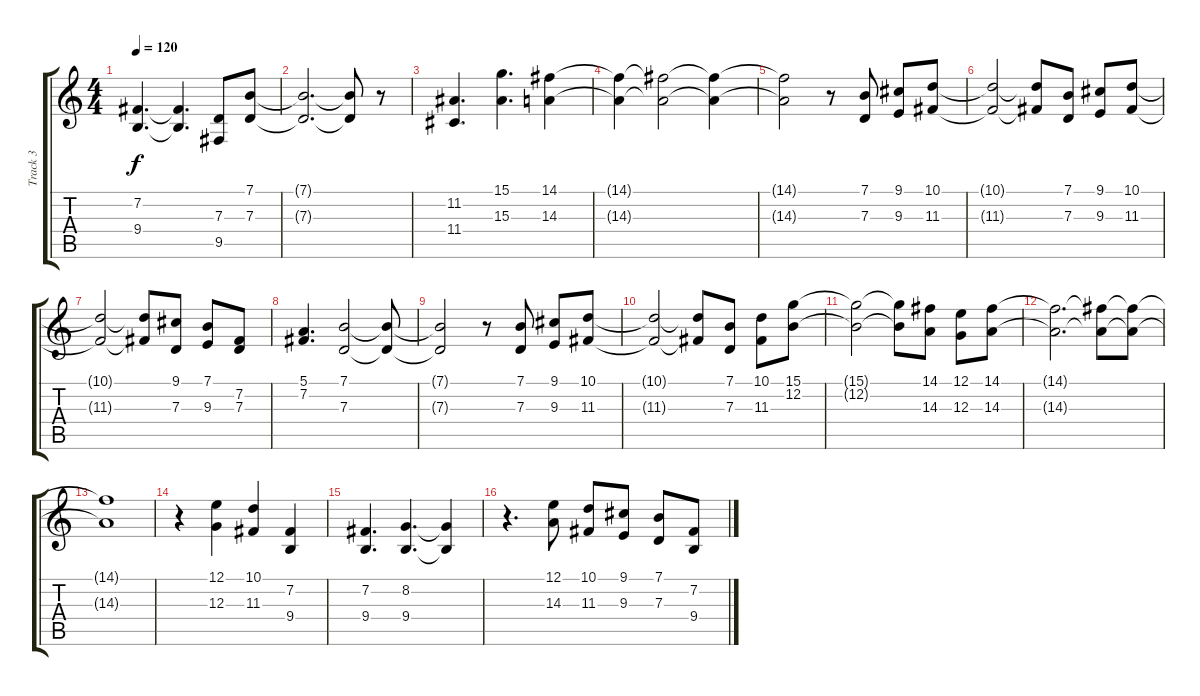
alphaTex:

\track ("Track 3" "Track 3") {instrument oboe}
\staff {score tabs}
\tuning (E4 B3 G3 D3 A2 E2) {hide}
\ts (4 4)
\tempo 120
\clef g2
\ks c
(7.2{t} 9.4{t}).4{d dy f} (7.2{t} 9.4{t}).4{d} (7.3 9.5).8 (7.1 7.3).8 |
(7.1{t} 7.3{t}).2{d} (7.1{t} 7.3{t}).8 r.8 |
(11.2 11.4).4{d} (15.1 15.3).4{d} (14.1 14.3).4 |
(14.1{t} 14.3{t}).4 (14.1{t} 14.3{t}).2 (14.1{t} 14.3{t}).4 |
(14.1{t} 14.3{t}).2 r.8 (7.1 7.3).8 (9.1 9.3).8 (10.1 11.3).8 |
(10.1{t} 11.3{t}).2 (10.1{t} 11.3{t}).8 (7.1 7.3).8 (9.1 9.3).8 (10.1 11.3).8 |
(10.1{t} 11.3{t}).2 (10.1{t} 11.3{t}).8 (9.1 7.3).8 (7.1 9.3).8 (7.2 7.3).8 |
(5.1 7.2).4{d} (7.1 7.3).2 (7.1{t} 7.3{t}).8 |
(7.1{t} 7.3{t}).2 r.8 (7.1 7.3).8 (9.1 9.3).8 (10.1 11.3).8 |
(10.1{t} 11.3{t}).2 (10.1{t} 11.3{t}).8 (7.1 7.3).8 (10.1 11.3).8 (15.1 12.2).8 |
(15.1{t} 12.2{t}).2 (15.1{t} 12.2{t}).8 (14.1 14.3).8 (12.1 12.3).8 (14.1 14.3).8 |
(14.1{t} 14.3{t}).2{d} (14.1{t} 14.3{t}).8 (14.1{t} 14.3{t}).8 |
(14.1{t} 14.3{t}).1 |
r.4 (12.1 12.3).4 (10.1 11.3).4 (7.2 9.4).4 |
(7.2 9.4).4{d} (8.2 9.4).4{d} (8.2{t} 9.4{t}).4 |
r.4{d} (12.1 14.3).8 (10.1 11.3).8 (9.1 9.3).8 (7.1 7.3).8 (7.2 9.4).8
